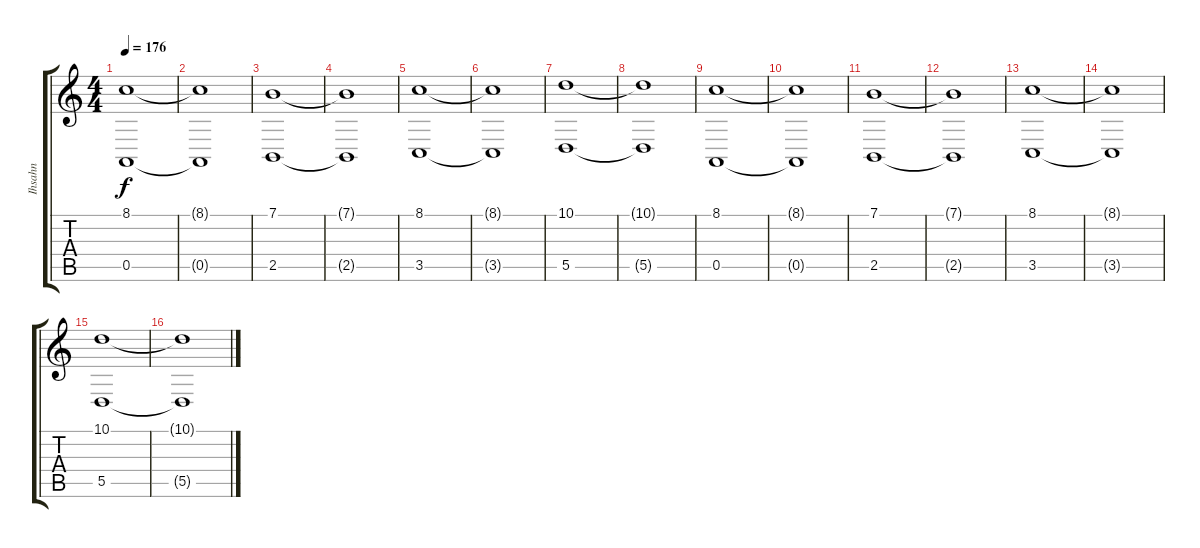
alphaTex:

\track ("Ihsahn" "Ihsahn") {instrument pad4choir}
\staff {score tabs}
\tuning (E4 B3 G3 D3 A2 E2) {hide}
\ts (4 4)
\tempo 176
\clef g2
\ks c
(8.1 0.5).1{dy f} |
(8.1{t} 0.5{t}).1 |
(7.1 2.5).1 |
(7.1{t} 2.5{t}).1 |
(8.1 3.5).1 |
(8.1{t} 3.5{t}).1 |
(10.1 5.5).1 |
(10.1{t} 5.5{t}).1 |
(8.1 0.5).1 |
(8.1{t} 0.5{t}).1 |
(7.1 2.5).1 |
(7.1{t} 2.5{t}).1 |
(8.1 3.5).1 |
(8.1{t} 3.5{t}).1 |
(10.1 5.5).1 |
(10.1{t} 5.5{t}).1
